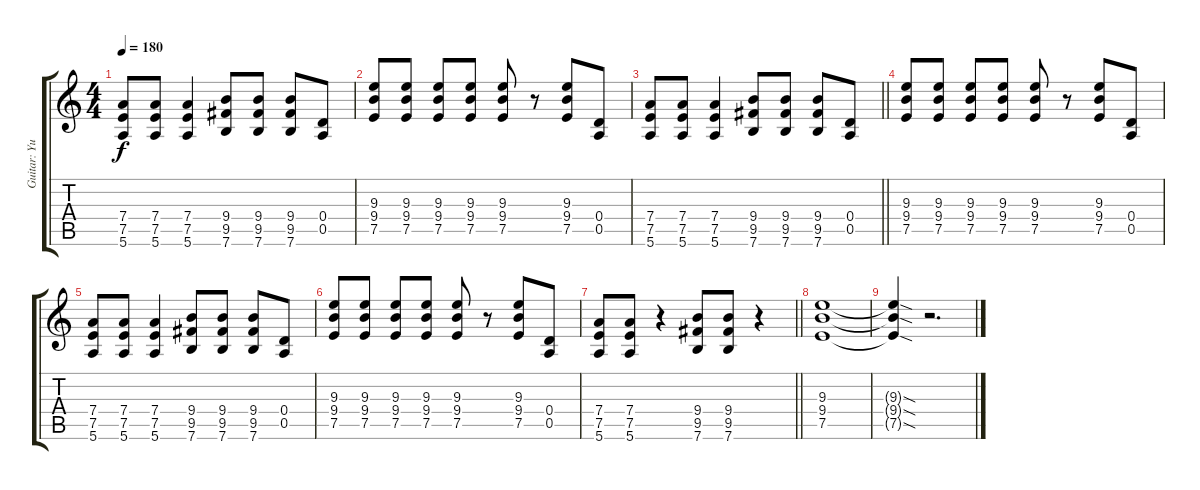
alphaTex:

\track ("Guitar: Yui Hirasawa" "Guitar: Yu") {instrument overdrivenguitar}
\staff {score tabs}
\tuning (E4 B3 G3 D3 A2 E2) {hide}
\ts (4 4)
\tempo 180
\clef g2
\ks c
(7.4 7.5 5.6).8{dy f} (7.4 7.5 5.6).8 (7.4 7.5 5.6).4 (9.4 9.5 7.6).8 (9.4 9.5 7.6).8 (9.4 9.5 7.6).8 (0.4 0.5).8 |
(9.3 9.4 7.5).8 (9.3 9.4 7.5).8 (9.3 9.4 7.5).8 (9.3 9.4 7.5).8 (9.3 9.4 7.5).8 r.8 (9.3 9.4 7.5).8 (0.4 0.5).8 |
\barLineRight lightlight
(7.4 7.5 5.6).8 (7.4 7.5 5.6).8 (7.4 7.5 5.6).4 (9.4 9.5 7.6).8 (9.4 9.5 7.6).8 (9.4 9.5 7.6).8 (0.4 0.5).8 |
(9.3 9.4 7.5).8 (9.3 9.4 7.5).8 (9.3 9.4 7.5).8 (9.3 9.4 7.5).8 (9.3 9.4 7.5).8 r.8 (9.3 9.4 7.5).8 (0.4 0.5).8 |
(7.4 7.5 5.6).8 (7.4 7.5 5.6).8 (7.4 7.5 5.6).4 (9.4 9.5 7.6).8 (9.4 9.5 7.6).8 (9.4 9.5 7.6).8 (0.4 0.5).8 |
(9.3 9.4 7.5).8 (9.3 9.4 7.5).8 (9.3 9.4 7.5).8 (9.3 9.4 7.5).8 (9.3 9.4 7.5).8 r.8 (9.3 9.4 7.5).8 (0.4 0.5).8 |
\barLineRight lightlight
(7.4 7.5 5.6).8 (7.4 7.5 5.6).8 r.4 (9.4 9.5 7.6).8 (9.4 9.5 7.6).8 r.4 |
(9.3 9.4 7.5).1 |
(9.3{sod t} 9.4{sod t} 7.5{sod t}).4 r.2{d}
